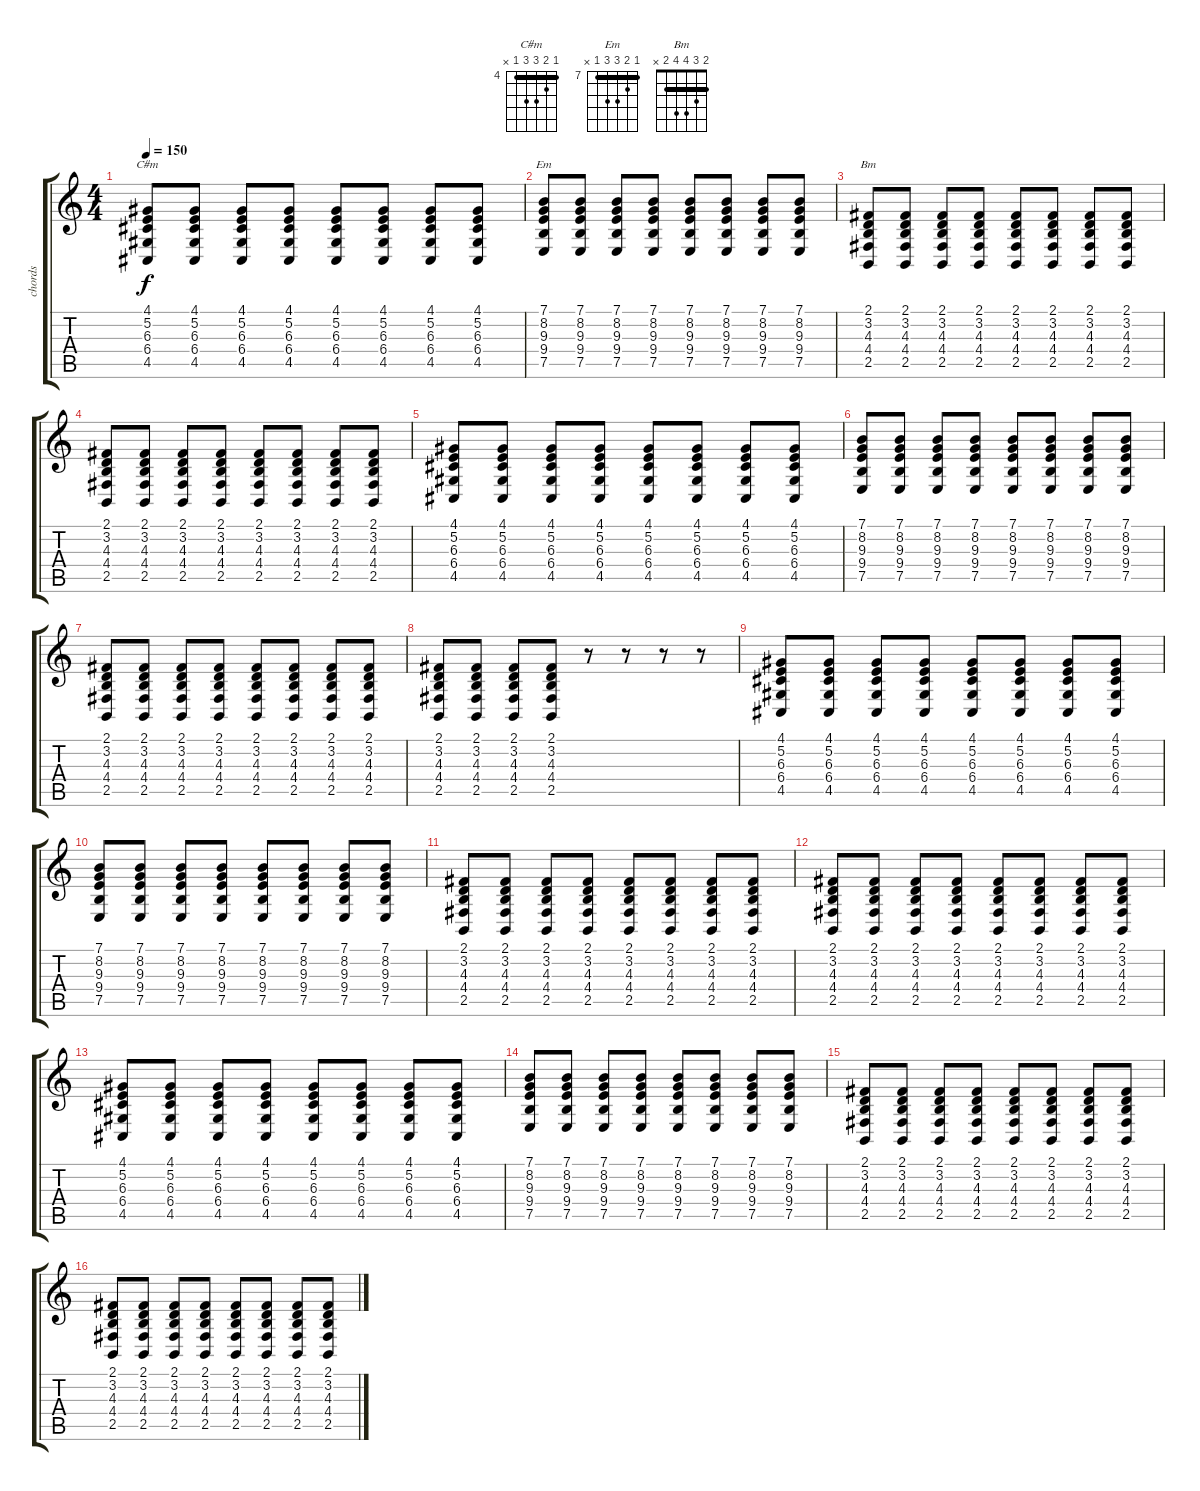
\track ("chords" "chords") {instrument lead6voice}
\staff {score tabs}
\tuning (E4 B3 G3 D3 A2 E2) {hide}
\chord ("C#m" 4 5 6 6 4 x) {firstfret 4 barre 4}
\chord ("Em" 7 8 9 9 7 x) {firstfret 7 barre 7}
\chord ("Bm" 2 3 4 4 2 x) {barre 2}
\ts (4 4)
\tempo 150
\clef g2
\ks c
(4.1 5.2 6.3 6.4 4.5).8{ch "C#m" dy f} (4.1 5.2 6.3 6.4 4.5).8 (4.1 5.2 6.3 6.4 4.5).8 (4.1 5.2 6.3 6.4 4.5).8 (4.1 5.2 6.3 6.4 4.5).8 (4.1 5.2 6.3 6.4 4.5).8 (4.1 5.2 6.3 6.4 4.5).8 (4.1 5.2 6.3 6.4 4.5).8 |
(7.1 8.2 9.3 9.4 7.5).8{ch "Em"} (7.1 8.2 9.3 9.4 7.5).8 (7.1 8.2 9.3 9.4 7.5).8 (7.1 8.2 9.3 9.4 7.5).8 (7.1 8.2 9.3 9.4 7.5).8 (7.1 8.2 9.3 9.4 7.5).8 (7.1 8.2 9.3 9.4 7.5).8 (7.1 8.2 9.3 9.4 7.5).8 |
(2.1 3.2 4.3 4.4 2.5).8{ch "Bm"} (2.1 3.2 4.3 4.4 2.5).8 (2.1 3.2 4.3 4.4 2.5).8 (2.1 3.2 4.3 4.4 2.5).8 (2.1 3.2 4.3 4.4 2.5).8 (2.1 3.2 4.3 4.4 2.5).8 (2.1 3.2 4.3 4.4 2.5).8 (2.1 3.2 4.3 4.4 2.5).8 |
(2.1 3.2 4.3 4.4 2.5).8 (2.1 3.2 4.3 4.4 2.5).8 (2.1 3.2 4.3 4.4 2.5).8 (2.1 3.2 4.3 4.4 2.5).8 (2.1 3.2 4.3 4.4 2.5).8 (2.1 3.2 4.3 4.4 2.5).8 (2.1 3.2 4.3 4.4 2.5).8 (2.1 3.2 4.3 4.4 2.5).8 |
(4.1 5.2 6.3 6.4 4.5).8 (4.1 5.2 6.3 6.4 4.5).8 (4.1 5.2 6.3 6.4 4.5).8 (4.1 5.2 6.3 6.4 4.5).8 (4.1 5.2 6.3 6.4 4.5).8 (4.1 5.2 6.3 6.4 4.5).8 (4.1 5.2 6.3 6.4 4.5).8 (4.1 5.2 6.3 6.4 4.5).8 |
(7.1 8.2 9.3 9.4 7.5).8 (7.1 8.2 9.3 9.4 7.5).8 (7.1 8.2 9.3 9.4 7.5).8 (7.1 8.2 9.3 9.4 7.5).8 (7.1 8.2 9.3 9.4 7.5).8 (7.1 8.2 9.3 9.4 7.5).8 (7.1 8.2 9.3 9.4 7.5).8 (7.1 8.2 9.3 9.4 7.5).8 |
(2.1 3.2 4.3 4.4 2.5).8 (2.1 3.2 4.3 4.4 2.5).8 (2.1 3.2 4.3 4.4 2.5).8 (2.1 3.2 4.3 4.4 2.5).8 (2.1 3.2 4.3 4.4 2.5).8 (2.1 3.2 4.3 4.4 2.5).8 (2.1 3.2 4.3 4.4 2.5).8 (2.1 3.2 4.3 4.4 2.5).8 |
(2.1 3.2 4.3 4.4 2.5).8 (2.1 3.2 4.3 4.4 2.5).8 (2.1 3.2 4.3 4.4 2.5).8 (2.1 3.2 4.3 4.4 2.5).8 r.8 r.8 r.8 r.8 |
(4.1 5.2 6.3 6.4 4.5).8 (4.1 5.2 6.3 6.4 4.5).8 (4.1 5.2 6.3 6.4 4.5).8 (4.1 5.2 6.3 6.4 4.5).8 (4.1 5.2 6.3 6.4 4.5).8 (4.1 5.2 6.3 6.4 4.5).8 (4.1 5.2 6.3 6.4 4.5).8 (4.1 5.2 6.3 6.4 4.5).8 |
(7.1 8.2 9.3 9.4 7.5).8 (7.1 8.2 9.3 9.4 7.5).8 (7.1 8.2 9.3 9.4 7.5).8 (7.1 8.2 9.3 9.4 7.5).8 (7.1 8.2 9.3 9.4 7.5).8 (7.1 8.2 9.3 9.4 7.5).8 (7.1 8.2 9.3 9.4 7.5).8 (7.1 8.2 9.3 9.4 7.5).8 |
(2.1 3.2 4.3 4.4 2.5).8 (2.1 3.2 4.3 4.4 2.5).8 (2.1 3.2 4.3 4.4 2.5).8 (2.1 3.2 4.3 4.4 2.5).8 (2.1 3.2 4.3 4.4 2.5).8 (2.1 3.2 4.3 4.4 2.5).8 (2.1 3.2 4.3 4.4 2.5).8 (2.1 3.2 4.3 4.4 2.5).8 |
(2.1 3.2 4.3 4.4 2.5).8 (2.1 3.2 4.3 4.4 2.5).8 (2.1 3.2 4.3 4.4 2.5).8 (2.1 3.2 4.3 4.4 2.5).8 (2.1 3.2 4.3 4.4 2.5).8 (2.1 3.2 4.3 4.4 2.5).8 (2.1 3.2 4.3 4.4 2.5).8 (2.1 3.2 4.3 4.4 2.5).8 |
(4.1 5.2 6.3 6.4 4.5).8 (4.1 5.2 6.3 6.4 4.5).8 (4.1 5.2 6.3 6.4 4.5).8 (4.1 5.2 6.3 6.4 4.5).8 (4.1 5.2 6.3 6.4 4.5).8 (4.1 5.2 6.3 6.4 4.5).8 (4.1 5.2 6.3 6.4 4.5).8 (4.1 5.2 6.3 6.4 4.5).8 |
(7.1 8.2 9.3 9.4 7.5).8 (7.1 8.2 9.3 9.4 7.5).8 (7.1 8.2 9.3 9.4 7.5).8 (7.1 8.2 9.3 9.4 7.5).8 (7.1 8.2 9.3 9.4 7.5).8 (7.1 8.2 9.3 9.4 7.5).8 (7.1 8.2 9.3 9.4 7.5).8 (7.1 8.2 9.3 9.4 7.5).8 |
(2.1 3.2 4.3 4.4 2.5).8 (2.1 3.2 4.3 4.4 2.5).8 (2.1 3.2 4.3 4.4 2.5).8 (2.1 3.2 4.3 4.4 2.5).8 (2.1 3.2 4.3 4.4 2.5).8 (2.1 3.2 4.3 4.4 2.5).8 (2.1 3.2 4.3 4.4 2.5).8 (2.1 3.2 4.3 4.4 2.5).8 |
(2.1 3.2 4.3 4.4 2.5).8 (2.1 3.2 4.3 4.4 2.5).8 (2.1 3.2 4.3 4.4 2.5).8 (2.1 3.2 4.3 4.4 2.5).8 (2.1 3.2 4.3 4.4 2.5).8 (2.1 3.2 4.3 4.4 2.5).8 (2.1 3.2 4.3 4.4 2.5).8 (2.1 3.2 4.3 4.4 2.5).8
